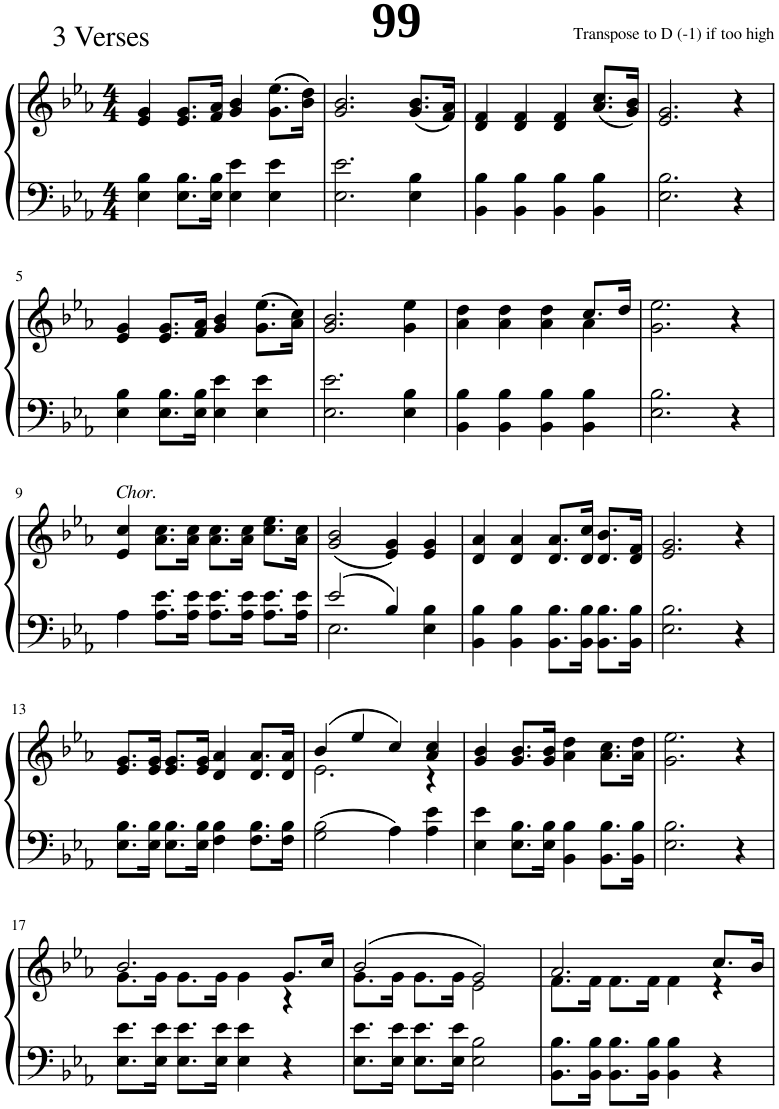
**kern	**kern
*part1	*part1
*staff2	*staff1
*I"Piano	*
*I'Pno.	*
*clefF4	*clefG2
*k[b-e-a-]	*k[b-e-a-]
*M4/4	*M4/4
=1	=1
4E-\ 4B-\	4e-/ 4g/
8.E-\ 8.B-\L	8.e-/ 8.g/L
16E-\ 16B-\Jk	16f/ 16a-/Jk
4E-\ 4e-\	4g/ 4b-/
4E-\ 4e-\	(8.g\ 8.ee-\L
.	16b-\ 16dd\Jk)
=2	=2
2.E-\ 2.e-\	2.g/ 2.b-/
4E-\ 4B-\	(8.g/ 8.b-/L
.	16f/ 16a-/Jk)
=3	=3
4BB-\ 4B-\	4d/ 4f/
4BB-\ 4B-\	4d/ 4f/
4BB-\ 4B-\	4d/ 4f/
4BB-\ 4B-\	(8.a-/ 8.cc/L
.	16g/ 16b-/Jk)
=4	=4
2.E-\ 2.B-\	2.e-/ 2.g/
4r	4r
!!LO:LB:g=z
=5	=5
4E-\ 4B-\	4e-/ 4g/
8.E-\ 8.B-\L	8.e-/ 8.g/L
16E-\ 16B-\Jk	16f/ 16a-/Jk
4E-\ 4e-\	4g/ 4b-/
4E-\ 4e-\	(8.g\ 8.ee-\L
.	16a-\ 16cc\Jk)
=6	=6
2.E-\ 2.e-\	2.g/ 2.b-/
4E-\ 4B-\	4g\ 4ee-\
=7	=7
*	*^
4BB-\ 4B-\	4a-\ 4dd\	2.ryy
4BB-\ 4B-\	4a-\ 4dd\	.
4BB-\ 4B-\	4a-\ 4dd\	.
4BB-\ 4B-\	8.cc/L	4a-\
.	16dd/Jk	.
*	*v	*v
=8	=8
2.E-\ 2.B-\	2.g\ 2.ee-\
4r	4r
!!LO:LB:g=z
=9	=9
!	!LO:TX:a:i:t=Chor.
4A-\	4e-/ 4cc/
8.A-\ 8.e-\L	8.a-\ 8.cc\L
16A-\ 16e-\Jk	16a-\ 16cc\Jk
8.A-\ 8.e-\L	8.a-\ 8.cc\L
16A-\ 16e-\Jk	16a-\ 16cc\Jk
8.A-\ 8.e-\L	8.cc\ 8.ee-\L
16A-\ 16e-\Jk	16a-\ 16cc\Jk
=10	=10
*^	*
2e-/	2.E-\	(2g/ 2b-/
4B-/	.	4e-/ 4g/)
4ryy	4E-\ 4B-\	4e-/ 4g/
*v	*v	*
=11	=11
4BB-\ 4B-\	4d/ 4a-/
4BB-\ 4B-\	4d/ 4a-/
8.BB-\ 8.B-\L	8.d/ 8.a-/L
16BB-\ 16B-\Jk	16d/ 16cc/Jk
8.BB-\ 8.B-\L	8.d/ 8.b-/L
16BB-\ 16B-\Jk	16d/ 16f/Jk
=12	=12
2.E-\ 2.B-\	2.e-/ 2.g/
4r	4r
!!LO:LB:g=z
=13	=13
8.E-\ 8.B-\L	8.e-/ 8.g/L
16E-\ 16B-\Jk	16e-/ 16g/Jk
8.E-\ 8.B-\L	8.e-/ 8.g/L
16E-\ 16B-\Jk	16e-/ 16g/Jk
4F\ 4B-\	4d/ 4a-/
8.F\ 8.B-\L	8.d/ 8.a-/L
16F\ 16B-\Jk	16d/ 16a-/Jk
=14	=14
*	*^
2G\ 2B-\	(4b-/	2.e-\
.	4ee-/	.
4A-\	4cc/)	.
4A-\ 4e-\	4a-/ 4cc/	4r
*	*v	*v
=15	=15
4E-\ 4e-\	4g/ 4b-/
8.E-\ 8.B-\L	8.g/ 8.b-/L
16E-\ 16B-\Jk	16g/ 16b-/Jk
4BB-\ 4B-\	4a-\ 4dd\
8.BB-\ 8.B-\L	8.a-\ 8.cc\L
16BB-\ 16B-\Jk	16a-\ 16dd\Jk
=16	=16
2.E-\ 2.B-\	2.g\ 2.ee-\
4r	4r
!!LO:LB:g=z
=17	=17
*	*^
8.E-\ 8.e-\L	2.b-/	8.g\L
16E-\ 16e-\Jk	.	16g\Jk
8.E-\ 8.e-\L	.	8.g\L
16E-\ 16e-\Jk	.	16g\Jk
4E-\ 4e-\	.	4g\
4r	8.g/L	4r
.	16cc/Jk	.
=18	=18	=18
8.E-\ 8.e-\L	(2b-/	8.g\L
16E-\ 16e-\Jk	.	16g\Jk
8.E-\ 8.e-\L	.	8.g\L
16E-\ 16e-\Jk	.	16g\Jk
2E-\ 2B-\	2g/)	2e-\
=19	=19	=19
8.BB-\ 8.B-\L	2.a-/	8.f\L
16BB-\ 16B-\Jk	.	16f\Jk
8.BB-\ 8.B-\L	.	8.f\L
16BB-\ 16B-\Jk	.	16f\Jk
4BB-\ 4B-\	.	4f\
4r	8.cc/L	4r
.	16b-/Jk	.
*	*v	*v
=	=
*-	*-
